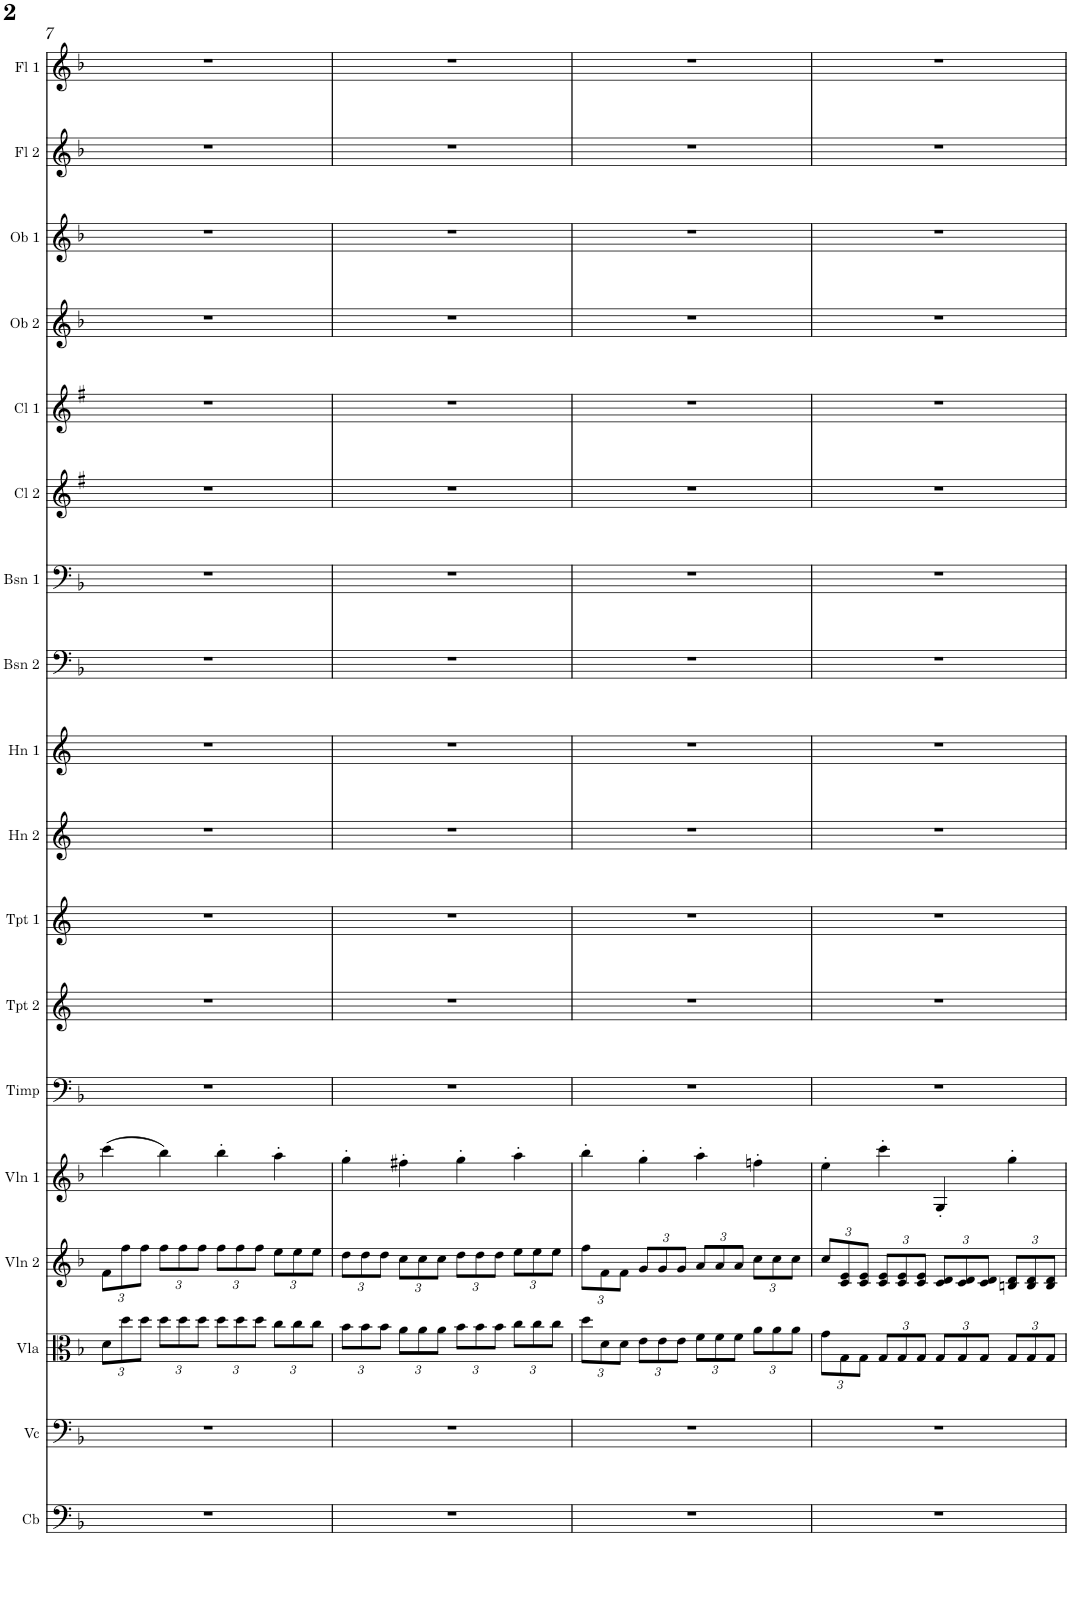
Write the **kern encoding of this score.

**kern	**kern	**kern	**kern	**kern	**kern	**kern	**kern	**kern	**kern	**kern	**kern	**kern	**kern	**kern	**kern	**kern	**kern
*part18	*part17	*part16	*part15	*part14	*part13	*part12	*part11	*part10	*part9	*part8	*part7	*part6	*part5	*part4	*part3	*part2	*part1
*staff18	*staff17	*staff16	*staff15	*staff14	*staff13	*staff12	*staff11	*staff10	*staff9	*staff8	*staff7	*staff6	*staff5	*staff4	*staff3	*staff2	*staff1
*I"Contrabass	*I"Violoncello	*I"Viola	*I"Violin 2	*I"Violin 1	*I"Timpani	*I"F Trumpet 2	*I"F Trumpet 1	*I"F Horn 2	*I"F Horn 1	*I"Bassoon 2	*I"Bassoon 1	*I"Bb Clarinet 2	*I"Bb Clarinet 1	*I"Oboe 2	*I"Oboe 1	*I"Flute 2	*I"Flute 1
*I'Cb	*I'Vc	*I'Vla	*I'Vln 2	*I'Vln 1	*I'Timp	*I'Tpt 2	*I'Tpt 1	*I'Hn 2	*I'Hn 1	*I'Bsn 2	*I'Bsn 1	*I'Cl 2	*I'Cl 1	*I'Ob 2	*I'Ob 1	*I'Fl 2	*I'Fl 1
!!LO:PB:g=z
*clefF4	*clefF4	*clefC3	*clefG2	*clefG2	*clefF4	*clefG2	*clefG2	*clefG2	*clefG2	*clefF4	*clefF4	*clefG2	*clefG2	*clefG2	*clefG2	*clefG2	*clefG2
*Trd7c12	*	*	*	*	*	*Trd1c2	*Trd1c2	*Trd4c7	*Trd4c7	*	*	*Trd1c2	*Trd1c2	*	*	*	*
*k[b-]	*k[b-]	*k[b-]	*k[b-]	*k[b-]	*k[b-]	*k[]	*k[]	*k[]	*k[]	*k[b-]	*k[b-]	*k[f#]	*k[f#]	*k[b-]	*k[b-]	*k[b-]	*k[b-]
*M2/2	*M2/2	*M2/2	*M2/2	*M2/2	*M2/2	*M2/2	*M2/2	*M2/2	*M2/2	*M2/2	*M2/2	*M2/2	*M2/2	*M2/2	*M2/2	*M2/2	*M2/2
*met(c|)	*met(c|)	*met(c|)	*met(c|)	*met(c|)	*met(c|)	*met(c|)	*met(c|)	*met(c|)	*met(c|)	*met(c|)	*met(c|)	*met(c|)	*met(c|)	*met(c|)	*met(c|)	*met(c|)	*met(c|)
*	*	*Xbrackettup	*Xbrackettup	*	*	*	*	*	*	*	*	*	*	*	*	*	*
=7	=7	=7	=7	=7	=7	=7	=7	=7	=7	=7	=7	=7	=7	=7	=7	=7	=7
1r	1r	12d\L	12f\L	(4ccc\	1r	1r	1r	1r	1r	1r	1r	1r	1r	1r	1r	1r	1r
.	.	12dd\	12ff\	.	.	.	.	.	.	.	.	.	.	.	.	.	.
.	.	12dd\J	12ff\J	.	.	.	.	.	.	.	.	.	.	.	.	.	.
.	.	12dd\L	12ff\L	4bb-\)	.	.	.	.	.	.	.	.	.	.	.	.	.
.	.	12dd\	12ff\	.	.	.	.	.	.	.	.	.	.	.	.	.	.
.	.	12dd\J	12ff\J	.	.	.	.	.	.	.	.	.	.	.	.	.	.
.	.	12dd\L	12ff\L	4bb-'\	.	.	.	.	.	.	.	.	.	.	.	.	.
.	.	12dd\	12ff\	.	.	.	.	.	.	.	.	.	.	.	.	.	.
.	.	12dd\J	12ff\J	.	.	.	.	.	.	.	.	.	.	.	.	.	.
.	.	12cc\L	12ee\L	4aa'\	.	.	.	.	.	.	.	.	.	.	.	.	.
.	.	12cc\	12ee\	.	.	.	.	.	.	.	.	.	.	.	.	.	.
.	.	12cc\J	12ee\J	.	.	.	.	.	.	.	.	.	.	.	.	.	.
=8	=8	=8	=8	=8	=8	=8	=8	=8	=8	=8	=8	=8	=8	=8	=8	=8	=8
1r	1r	12b-\L	12dd\L	4gg'\	1r	1r	1r	1r	1r	1r	1r	1r	1r	1r	1r	1r	1r
.	.	12b-\	12dd\	.	.	.	.	.	.	.	.	.	.	.	.	.	.
.	.	12b-\J	12dd\J	.	.	.	.	.	.	.	.	.	.	.	.	.	.
.	.	12a\L	12cc\L	4ff#X'\	.	.	.	.	.	.	.	.	.	.	.	.	.
.	.	12a\	12cc\	.	.	.	.	.	.	.	.	.	.	.	.	.	.
.	.	12a\J	12cc\J	.	.	.	.	.	.	.	.	.	.	.	.	.	.
.	.	12b-\L	12dd\L	4gg'\	.	.	.	.	.	.	.	.	.	.	.	.	.
.	.	12b-\	12dd\	.	.	.	.	.	.	.	.	.	.	.	.	.	.
.	.	12b-\J	12dd\J	.	.	.	.	.	.	.	.	.	.	.	.	.	.
.	.	12cc\L	12ee\L	4aa'\	.	.	.	.	.	.	.	.	.	.	.	.	.
.	.	12cc\	12ee\	.	.	.	.	.	.	.	.	.	.	.	.	.	.
.	.	12cc\J	12ee\J	.	.	.	.	.	.	.	.	.	.	.	.	.	.
=9	=9	=9	=9	=9	=9	=9	=9	=9	=9	=9	=9	=9	=9	=9	=9	=9	=9
1r	1r	12dd\L	12ff\L	4bb-'\	1r	1r	1r	1r	1r	1r	1r	1r	1r	1r	1r	1r	1r
.	.	12d\	12f\	.	.	.	.	.	.	.	.	.	.	.	.	.	.
.	.	12d\J	12f\J	.	.	.	.	.	.	.	.	.	.	.	.	.	.
.	.	12e\L	12g/L	4gg'\	.	.	.	.	.	.	.	.	.	.	.	.	.
.	.	12e\	12g/	.	.	.	.	.	.	.	.	.	.	.	.	.	.
.	.	12e\J	12g/J	.	.	.	.	.	.	.	.	.	.	.	.	.	.
.	.	12f\L	12a/L	4aa'\	.	.	.	.	.	.	.	.	.	.	.	.	.
.	.	12f\	12a/	.	.	.	.	.	.	.	.	.	.	.	.	.	.
.	.	12f\J	12a/J	.	.	.	.	.	.	.	.	.	.	.	.	.	.
.	.	12a\L	12cc\L	4ffn'\	.	.	.	.	.	.	.	.	.	.	.	.	.
.	.	12a\	12cc\	.	.	.	.	.	.	.	.	.	.	.	.	.	.
.	.	12a\J	12cc\J	.	.	.	.	.	.	.	.	.	.	.	.	.	.
=10	=10	=10	=10	=10	=10	=10	=10	=10	=10	=10	=10	=10	=10	=10	=10	=10	=10
1r	1r	12g\L	12cc/L	4ee'\	1r	1r	1r	1r	1r	1r	1r	1r	1r	1r	1r	1r	1r
.	.	12G\	12c/ 12e/	.	.	.	.	.	.	.	.	.	.	.	.	.	.
.	.	12G\J	12c/ 12e/J	.	.	.	.	.	.	.	.	.	.	.	.	.	.
.	.	12G/L	12c/ 12e/L	4ccc'\	.	.	.	.	.	.	.	.	.	.	.	.	.
.	.	12G/	12c/ 12e/	.	.	.	.	.	.	.	.	.	.	.	.	.	.
.	.	12G/J	12c/ 12e/J	.	.	.	.	.	.	.	.	.	.	.	.	.	.
.	.	12G/L	12c/ 12d/L	4G'/	.	.	.	.	.	.	.	.	.	.	.	.	.
.	.	12G/	12c/ 12d/	.	.	.	.	.	.	.	.	.	.	.	.	.	.
.	.	12G/J	12c/ 12d/J	.	.	.	.	.	.	.	.	.	.	.	.	.	.
.	.	12G/L	12Bn/ 12d/L	4gg'\	.	.	.	.	.	.	.	.	.	.	.	.	.
.	.	12G/	12B/ 12d/	.	.	.	.	.	.	.	.	.	.	.	.	.	.
.	.	12G/J	12B/ 12d/J	.	.	.	.	.	.	.	.	.	.	.	.	.	.
=	=	=	=	=	=	=	=	=	=	=	=	=	=	=	=	=	=
*-	*-	*-	*-	*-	*-	*-	*-	*-	*-	*-	*-	*-	*-	*-	*-	*-	*-
